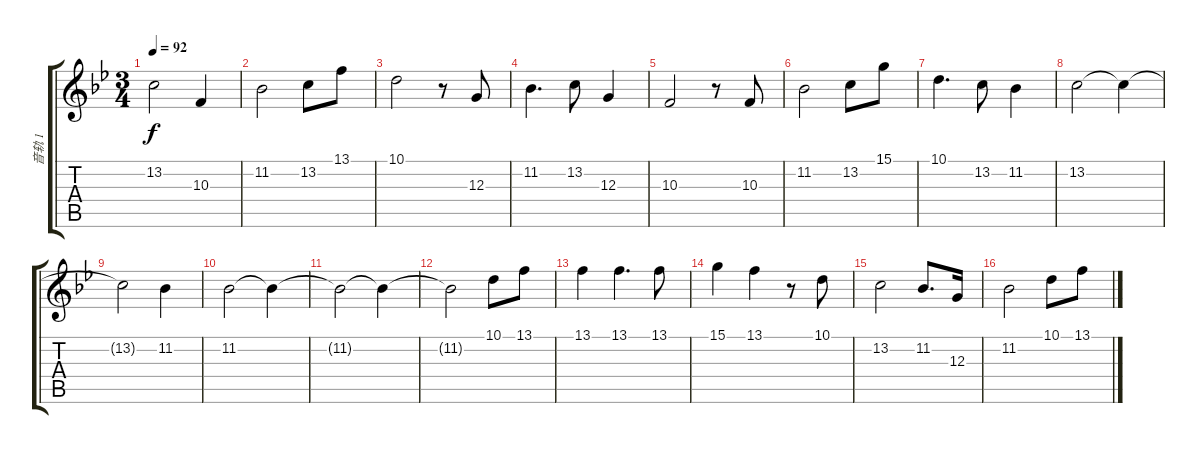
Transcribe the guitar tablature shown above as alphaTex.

\track ("音轨 1" "音轨 1") {instrument electricgrandpiano}
\staff {score tabs}
\tuning (E4 B3 G3 D3 A2 E2) {hide}
\ts (3 4)
\tempo 92
\clef g2
\ks bb
13.2{t}.2{dy f} 10.3.4 |
11.2.2 13.2.8 13.1.8 |
10.1.2 r.8 12.3.8 |
11.2.4{d} 13.2.8 12.3.4 |
10.3.2 r.8 10.3.8 |
11.2.2 13.2.8 15.1.8 |
10.1.4{d} 13.2.8 11.2.4 |
13.2.2 13.2{t}.4 |
13.2{t}.2 11.2.4 |
11.2.2 11.2{t}.4 |
11.2{t}.2 11.2{t}.4 |
11.2{t}.2 10.1.8 13.1.8 |
13.1.4 13.1.4{d} 13.1.8 |
15.1.4 13.1.4 r.8 10.1.8 |
13.2.2 11.2.8{d} 12.3.16 |
11.2.2 10.1.8 13.1.8
